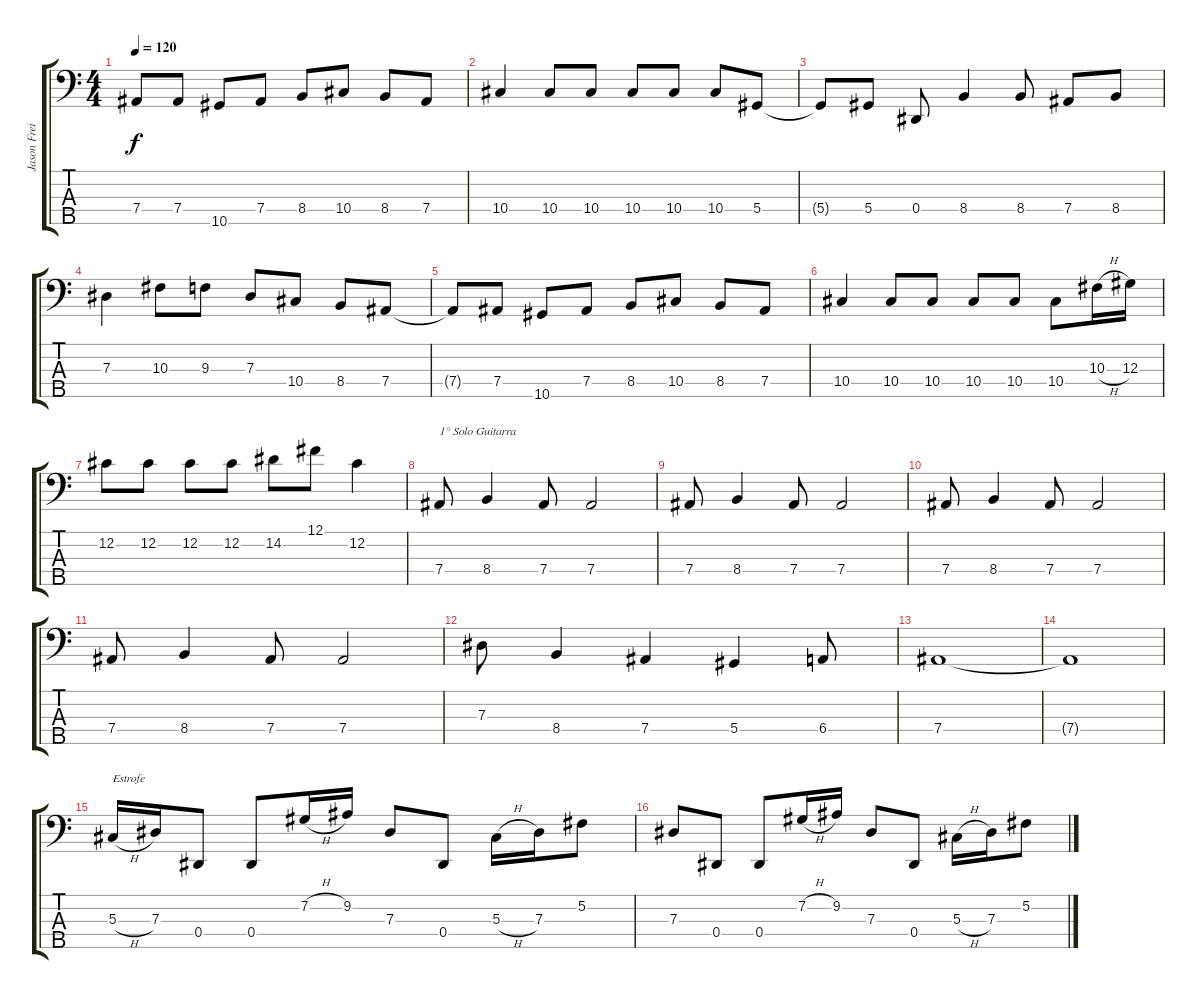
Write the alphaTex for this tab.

\track ("Jason Freitas" "Jason Frei") {instrument slapbass2}
\staff {score tabs}
\tuning (Gb2 Db2 Ab1 Eb1 Bb0) {hide}
\ts (4 4)
\tempo 120
\clef f4
\ks c
7.4{t}.8{dy f} 7.4.8 10.5.8 7.4.8 8.4.8 10.4.8 8.4.8 7.4.8 |
10.4.4 10.4.8 10.4.8 10.4.8 10.4.8 10.4.8 5.4.8 |
5.4{t}.8 5.4.8 0.4.8 8.4.4 8.4.8 7.4.8 8.4.8 |
7.3.4 10.3.8 9.3.8 7.3.8 10.4.8 8.4.8 7.4.8 |
7.4{t}.8 7.4.8 10.5.8 7.4.8 8.4.8 10.4.8 8.4.8 7.4.8 |
10.4.4 10.4.8 10.4.8 10.4.8 10.4.8 10.4.8 10.3{h}.16 12.3.16 |
12.2.8 12.2.8 12.2.8 12.2.8 14.2.8 12.1.8 12.2.4 |
7.4.8{txt "1° Solo Guitarra"} 8.4.4 7.4.8 7.4.2 |
7.4.8 8.4.4 7.4.8 7.4.2 |
7.4.8 8.4.4 7.4.8 7.4.2 |
7.4.8 8.4.4 7.4.8 7.4.2 |
7.3.8 8.4.4 7.4.4 5.4.4 6.4.8 |
7.4.1 |
7.4{t}.1 |
5.3{h}.16{txt "Estrofe"} 7.3.16 0.4.8 0.4.8 7.2{h}.16 9.2.16 7.3.8 0.4.8 5.3{h}.16 7.3.16 5.2.8 |
7.3.8 0.4.8 0.4.8 7.2{h}.16 9.2.16 7.3.8 0.4.8 5.3{h}.16 7.3.16 5.2.8
